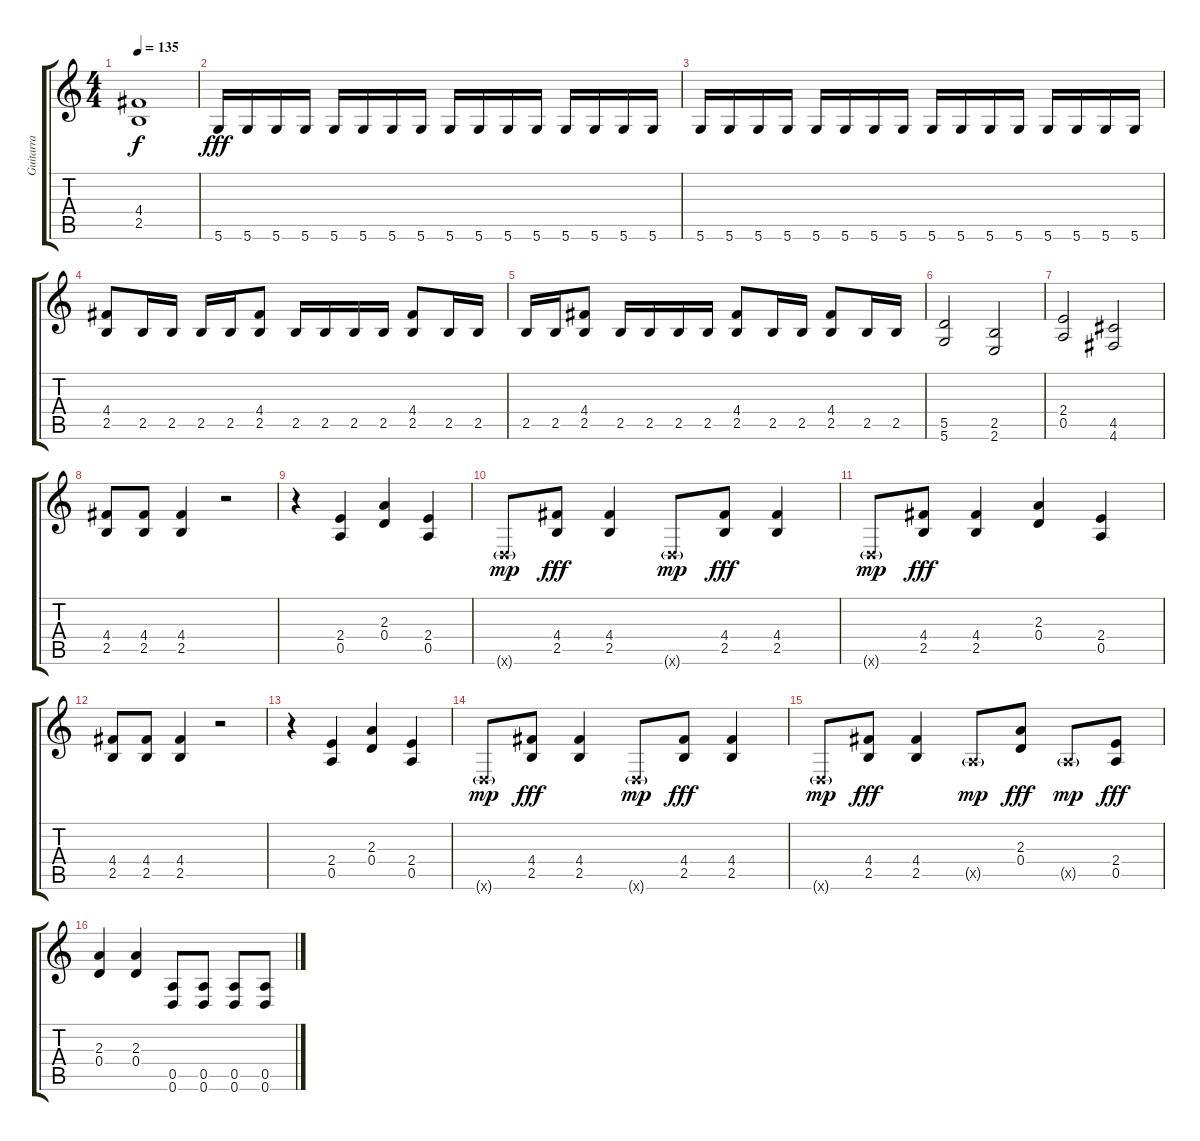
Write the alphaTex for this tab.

\track ("Guitarra" "Guitarra") {instrument distortionguitar}
\staff {score tabs}
\tuning (E4 B3 G3 D3 A2 D2) {hide}
\ts (4 4)
\tempo 135
\clef g2
\ks c
(4.4{t} 2.5{t}).1{dy f} |
5.6.16{dy fff} 5.6.16 5.6.16 5.6.16 5.6.16 5.6.16 5.6.16 5.6.16 5.6.16 5.6.16 5.6.16 5.6.16 5.6.16 5.6.16 5.6.16 5.6.16 |
5.6.16 5.6.16 5.6.16 5.6.16 5.6.16 5.6.16 5.6.16 5.6.16 5.6.16 5.6.16 5.6.16 5.6.16 5.6.16 5.6.16 5.6.16 5.6.16 |
(4.4 2.5).8 2.5.16 2.5.16 2.5.16 2.5.16 (4.4 2.5).8 2.5.16 2.5.16 2.5.16 2.5.16 (4.4 2.5).8 2.5.16 2.5.16 |
2.5.16 2.5.16 (4.4 2.5).8 2.5.16 2.5.16 2.5.16 2.5.16 (4.4 2.5).8 2.5.16 2.5.16 (4.4 2.5).8 2.5.16 2.5.16 |
(5.5 5.6).2 (2.5 2.6).2 |
(2.4 0.5).2 (4.5 4.6).2 |
(4.4 2.5).8 (4.4 2.5).8 (4.4 2.5).4 r.2 |
r.4 (2.4 0.5).4 (2.3 0.4).4 (2.4 0.5).4 |
0.6{g x}.8{dy mp} (4.4 2.5).8{dy fff} (4.4 2.5).4 0.6{g x}.8{dy mp} (4.4 2.5).8{dy fff} (4.4 2.5).4 |
0.6{g x}.8{dy mp} (4.4 2.5).8{dy fff} (4.4 2.5).4 (2.3 0.4).4 (2.4 0.5).4 |
(4.4 2.5).8 (4.4 2.5).8 (4.4 2.5).4 r.2 |
r.4 (2.4 0.5).4 (2.3 0.4).4 (2.4 0.5).4 |
0.6{g x}.8{dy mp} (4.4 2.5).8{dy fff} (4.4 2.5).4 0.6{g x}.8{dy mp} (4.4 2.5).8{dy fff} (4.4 2.5).4 |
0.6{g x}.8{dy mp} (4.4 2.5).8{dy fff} (4.4 2.5).4 0.5{g x}.8{dy mp} (2.3 0.4).8{dy fff} 0.5{g x}.8{dy mp} (2.4 0.5).8{dy fff} |
(2.3 0.4).4{balance 0} (2.3 0.4).4{balance 16} (0.5 0.6).8{balance 8} (0.5 0.6).8 (0.5 0.6).8 (0.5 0.6).8
